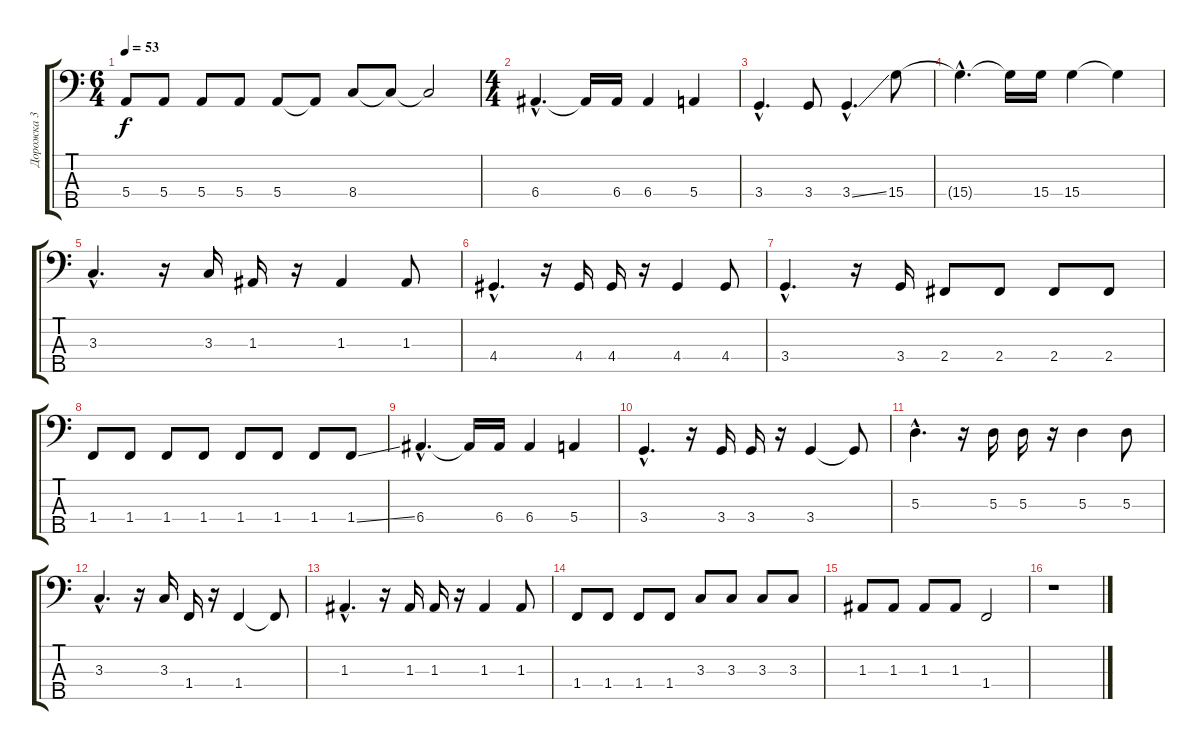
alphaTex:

\track ("Дорожка 3" "Дорожка 3") {instrument electricbassfinger}
\staff {score tabs}
\tuning (G2 D2 A1 E1 B0) {hide}
\ts (6 4)
\tempo 53
\clef f4
\ks c
5.4.8{dy f} 5.4.8 5.4.8 5.4.8 5.4.8 5.4{t}.8 8.4.8 8.4{t}.8 8.4{t}.2 |
\ts (4 4)
6.4{hac}.4{d} 6.4{t}.16 6.4.16 6.4.4 5.4.4 |
3.4{hac}.4{d} 3.4.8 3.4{ss hac}.4{d} 15.4.8 |
15.4{hac t}.4{d} 15.4{t}.16 15.4.16 15.4.4 15.4{t}.4 |
3.3{hac}.4{d} r.16 3.3.16 1.3.16 r.16 1.3.4 1.3.8 |
4.4{hac}.4{d} r.16 4.4.16 4.4.16 r.16 4.4.4 4.4.8 |
3.4{hac}.4{d} r.16 3.4.16 2.4.8 2.4.8 2.4.8 2.4.8 |
1.4.8 1.4.8 1.4.8 1.4.8 1.4.8 1.4.8 1.4.8 1.4{ss}.8 |
6.4{hac}.4{d} 6.4{t}.16 6.4.16 6.4.4 5.4.4 |
3.4{hac}.4{d} r.16 3.4.16 3.4.16 r.16 3.4.4 3.4{t}.8 |
5.3{hac}.4{d} r.16 5.3.16 5.3.16 r.16 5.3.4 5.3.8 |
3.3{hac}.4{d} r.16 3.3.16 1.4.16 r.16 1.4.4 1.4{t}.8 |
1.3{hac}.4{d} r.16 1.3.16 1.3.16 r.16 1.3.4 1.3.8 |
1.4.8 1.4.8 1.4.8 1.4.8 3.3.8 3.3.8 3.3.8 3.3.8 |
1.3.8 1.3.8 1.3.8 1.3.8 1.4.2 |
r.1
